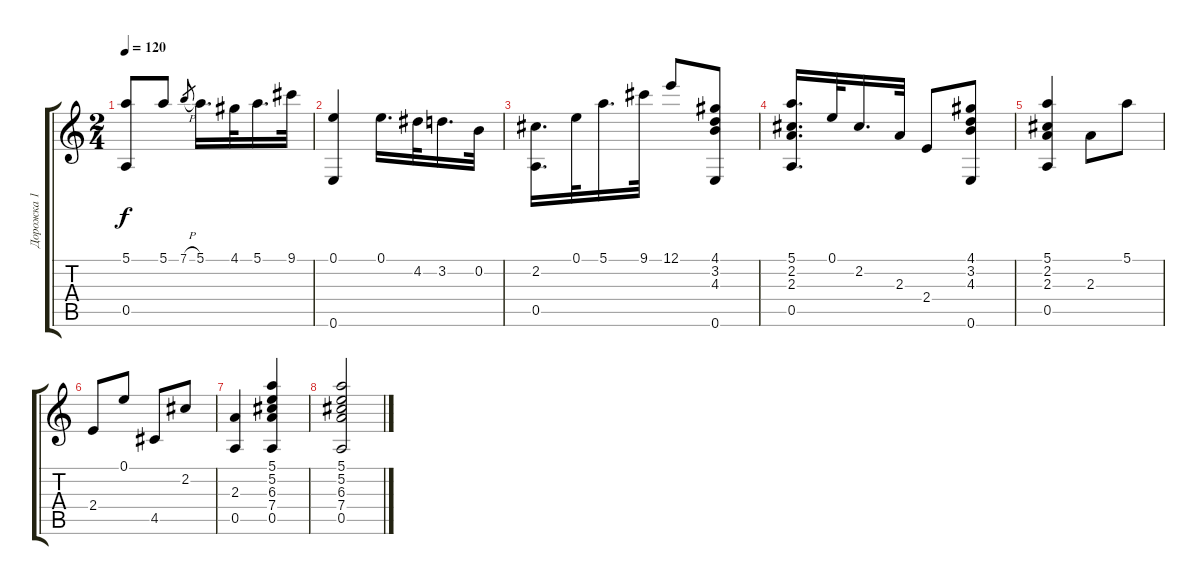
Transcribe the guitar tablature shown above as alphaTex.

\track ("Дорожка 1" "Дорожка 1") {instrument acousticguitarnylon}
\staff {score tabs}
\tuning (E4 B3 G3 D3 A2 E2) {hide}
\ts (2 4)
\tempo 120
\clef g2
\ks c
(5.1 0.5).8{dy f} 5.1.8 7.1{h}.8{gr} 5.1.16{d} 4.1.32 5.1.16{d} 9.1.32 |
(0.1 0.6).4 0.1.16{d} 4.2.32 3.2.16{d} 0.2.32 |
(2.2 0.5).16{d} 0.1.32 5.1.16{d} 9.1.32 12.1.8 (4.1 3.2 4.3 0.6).8 |
(5.1 2.2 2.3 0.5).16{d} 0.1.32 2.2.16{d} 2.3.32 2.4.8 (4.1 3.2 4.3 0.6).8 |
(5.1 2.2 2.3 0.5).4 2.3.8 5.1.8 |
2.4.8 0.1.8 4.5.8 2.2.8 |
(2.3 0.5).4 (5.1 5.2 6.3 7.4 0.5).4 |
(5.1 5.2 6.3 7.4 0.5).2
